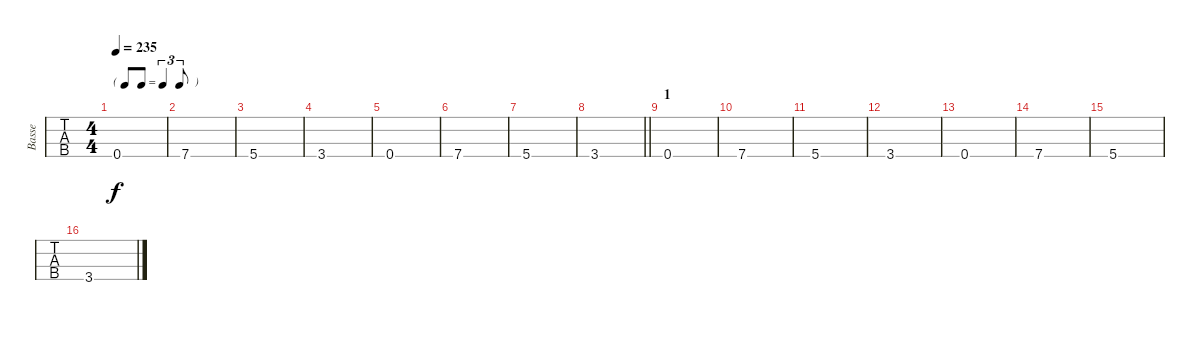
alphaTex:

\track ("Basse" "Basse") {instrument electricbassfinger}
\staff {tabs}
\tuning (G2 D2 A1 D1) {hide}
\ts (4 4)
\tf triplet8th
\tempo 235
\clef f4
\ks c
0.4.1{dy f} |
7.4.1 |
5.4.1 |
3.4.1 |
0.4.1 |
7.4.1 |
5.4.1 |
\barLineRight lightlight
3.4.1 |
\section ("" "1")
0.4.1 |
7.4.1 |
5.4.1 |
3.4.1 |
0.4.1 |
7.4.1 |
5.4.1 |
3.4.1
